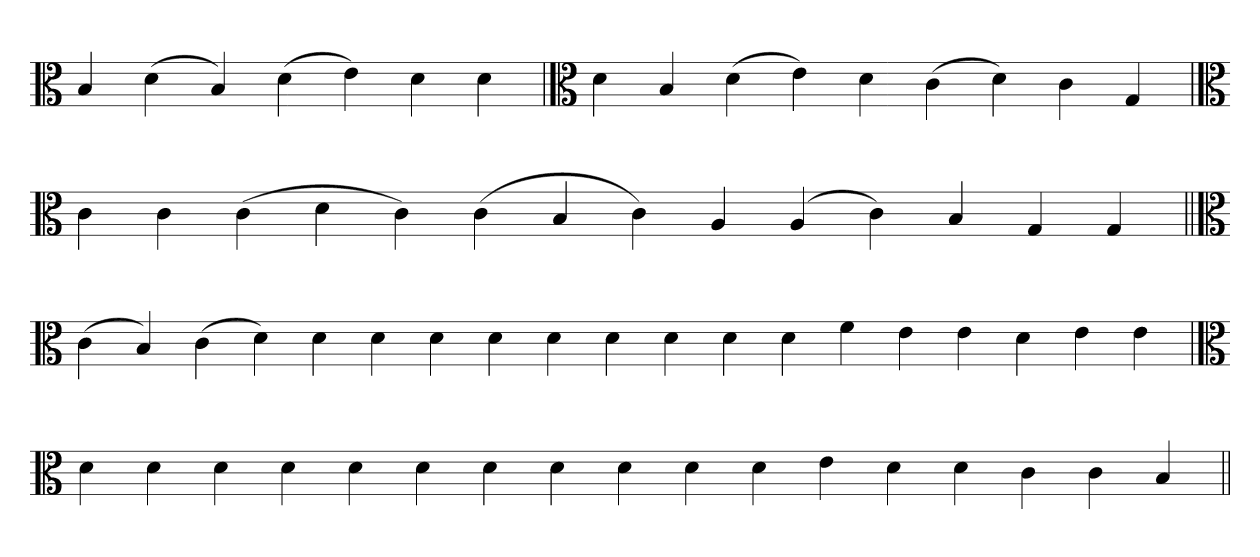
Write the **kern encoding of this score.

**kern
*part1
*staff1
*clefC3
=
4B
(4d
4B)
(4d
4e)
4d
4d
=`
*clefC3
4d
4B
(4d
4e)
4d
(4c
4d)
4c
4G
='
*clefC3
4c
4c
(4c
4d
4c)
(4c
4B
4c)
4A
(4A
4c)
4B
4G
4G
=||
*clefC3
(4c
4B)
(4c
4d)
4d
4d
4d
4d
4d
4d
4d
4d
4d
4f
4e
4e
4d
4e
4e
=
*clefC3
4d
4d
4d
4d
4d
4d
4d
4d
4d
4d
4d
4e
4d
4d
4c
4c
4B
=||
*-
